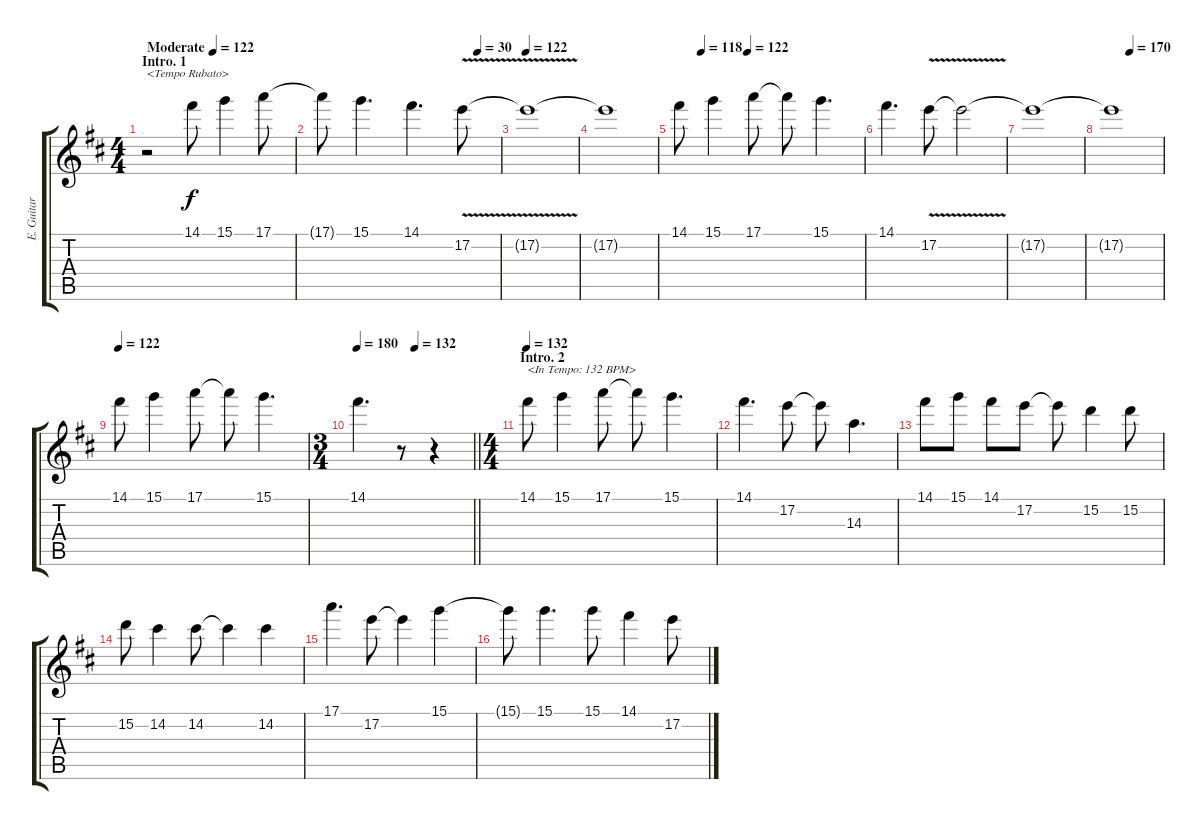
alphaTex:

\track ("E. Guitar I" "E. Guitar ") {instrument overdrivenguitar}
\staff {score tabs}
\tuning (E4 B3 G3 D3 A2 E2) {hide}
\ts (4 4)
\section ("" "Intro. 1")
\tempo (122 "Moderate")
\clef g2
\ks d
r.2{txt "<Tempo Rubato>" dy f instrument overdrivenguitar} 14.1.8 15.1.4 17.1.8 |
\tempo (30 0.875)
17.1{t}.8 15.1.4{d} 14.1.4{d} 17.2{v}.8 |
\tempo 122
17.2{t}.1 |
17.2{t}.1 |
\tempo (118 0.125)
\tempo (122 0.375)
14.1.8 15.1.4 17.1.8 17.1{t}.8 15.1.4{d} |
14.1.4{d} 17.2{v}.8 17.2{t}.2 |
17.2{t}.1 |
\tempo (170 0.375)
17.2{t}.1 |
\tempo 132
\tempo 122
14.1.8 15.1.4 17.1.8 17.1{t}.8 15.1.4{d} |
\ts (3 4)
\tempo 180
\tempo (132 0.5)
\barLineRight lightlight
14.1.4{d} r.8 r.4 |
\ts (4 4)
\section ("" "Intro. 2")
\tempo 132
14.1.8{txt "<In Tempo: 132 BPM>"} 15.1.4 17.1.8 17.1{t}.8 15.1.4{d} |
14.1.4{d} 17.2.8 17.2{t}.8 14.3.4{d} |
14.1.8 15.1.8 14.1.8 17.2.8 17.2{t}.8 15.2.4 15.2.8 |
15.2.8 14.2.4 14.2.8 14.2{t}.4 14.2.4 |
17.1.4{d} 17.2.8 17.2{t}.4 15.1.4 |
15.1{t}.8 15.1.4{d} 15.1.8 14.1.4 17.2.8
